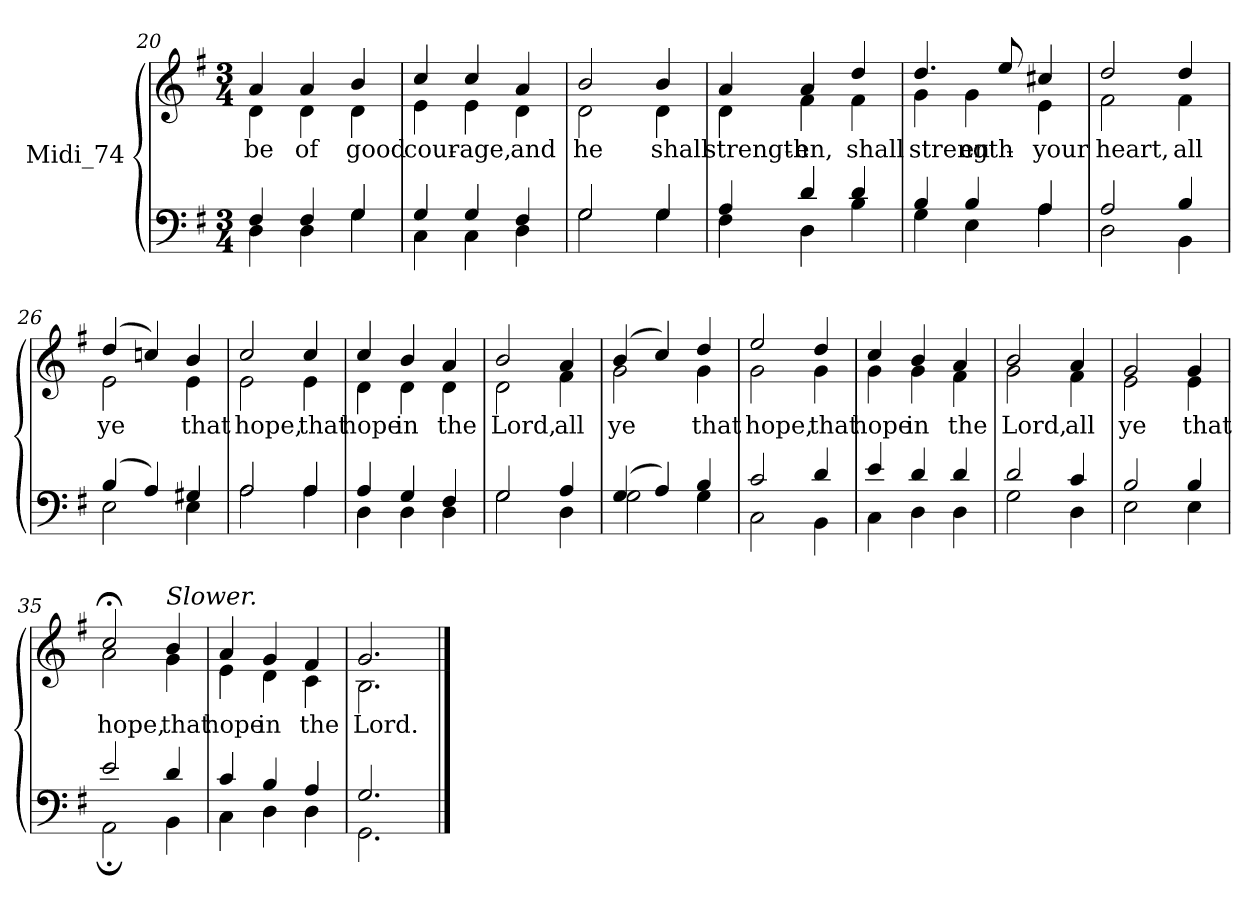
**kern	**kern	**text
*part2	*part1	*part1
*staff2	*staff1	*staff1
*I"Midi_74	*I"Midi_74	*
*clefF4	*clefG2	*
*k[f#]	*k[f#]	*
*G:	*G:	*
*M3/4	*M3/4	*
=20	=20	=20
*^	*^	*
!	!	!	!	!LO:LY:b
4F#/	4D\	4a/	4d\	be
!	!	!	!	!LO:LY:b
4F#/	4D\	4a/	4d\	of
!	!	!	!	!LO:LY:b
4G/	4G\	4b/	4d\	good
=21	=21	=21	=21	=21
!	!	!	!	!LO:LY:b
4G/	4C\	4cc/	4e\	cour-
!	!	!	!	!LO:LY:b
4G/	4C\	4cc/	4e\	-age,
!	!	!	!	!LO:LY:b
4F#/	4D\	4a/	4d\	and
=22	=22	=22	=22	=22
!	!	!	!	!LO:LY:b
2G/	2G\	2b/	2d\	he
!	!	!	!	!LO:LY:b
4G/	4G\	4b/	4d\	shall
=23	=23	=23	=23	=23
!	!	!	!	!LO:LY:b
4A/	4F#\	4a/	4d\	strength-
!	!	!	!	!LO:LY:b
4d/	4D\	4a/	4f#\	-en,
!	!	!	!	!LO:LY:b
4d/	4B\	4dd/	4f#\	shall
!!LO:LB:g=z	!!
=24	=24	=24	=24	=24
!	!	!	!	!LO:LY:b
4B/	4G\	4.dd/	4g\	strength-
!	!	!	!	!LO:LY:b
4B/	4E\	.	4g\	-en
.	.	8ee/	.	.
!	!	!	!	!LO:LY:b
4A/	4A\	4cc#X/	4e\	your
=25	=25	=25	=25	=25
!	!	!	!	!LO:LY:b
2A/	2D\	2dd/	2f#\	heart,
!	!	!	!	!LO:LY:b
4B/	4BB\	4dd/	4f#\	all
=26	=26	=26	=26	=26
!	!	!	!	!LO:LY:b
(>4B/	2E\	(>4dd/	2e\	ye
4A/)	.	4ccn/)	.	.
!	!	!	!	!LO:LY:b
4G#X/	4E\	4b/	4e\	that
=27	=27	=27	=27	=27
!	!	!	!	!LO:LY:b
2A/	2A\	2cc/	2e\	hope,
!	!	!	!	!LO:LY:b
4A/	4A\	4cc/	4e\	that
=28	=28	=28	=28	=28
!	!	!	!	!LO:LY:b
4A/	4D\	4cc/	4d\	hope
!	!	!	!	!LO:LY:b
4G/	4D\	4b/	4d\	in
!	!	!	!	!LO:LY:b
4F#/	4D\	4a/	4d\	the
=29	=29	=29	=29	=29
!	!	!	!	!LO:LY:b
2G/	2G\	2b/	2d\	Lord,
!	!	!	!	!LO:LY:b
4A/	4D\	4a/	4f#\	all
=30	=30	=30	=30	=30
!	!	!	!	!LO:LY:b
(>4G/	2G\	(>4b/	2g\	ye
4A/)	.	4cc/)	.	.
!	!	!	!	!LO:LY:b
4B/	4G\	4dd/	4g\	that
!!LO:LB:g=z	!!
=31	=31	=31	=31	=31
!	!	!	!	!LO:LY:b
2c/	2C\	2ee/	2g\	hope,
!	!	!	!	!LO:LY:b
4d/	4BB\	4dd/	4g\	that
=32	=32	=32	=32	=32
!	!	!	!	!LO:LY:b
4e/	4C\	4cc/	4g\	hope
!	!	!	!	!LO:LY:b
4d/	4D\	4b/	4g\	in
!	!	!	!	!LO:LY:b
4d/	4D\	4a/	4f#\	the
=33	=33	=33	=33	=33
!	!	!	!	!LO:LY:b
2d/	2G\	2b/	2g\	Lord,
!	!	!	!	!LO:LY:b
4c/	4D\	4a/	4f#\	all
=34	=34	=34	=34	=34
!	!	!	!	!LO:LY:b
2B/	2E\	2g/	2e\	ye
!	!	!	!	!LO:LY:b
4B/	4E\	4g/	4e\	that
=35	=35	=35	=35	=35
!	!	!	!	!LO:LY:b
2e/	2AA;\	2cc;</	2a\	hope,
!	!	!LO:TX:a:i:t=Slower.	!	!
!	!	!	!	!LO:LY:b
4d/	4BB\	4b/	4g\	that
=36	=36	=36	=36	=36
!	!	!	!	!LO:LY:b
4c/	4C\	4a/	4e\	hope
!	!	!	!	!LO:LY:b
4B/	4D\	4g/	4d\	in
!	!	!	!	!LO:LY:b
4A/	4D\	4f#/	4c\	the
=37	=37	=37	=37	=37
!	!	!	!	!LO:LY:b
2.G/	2.GG\	2.g/	2.B\	Lord.
*v	*v	*	*	*
*	*v	*v	*
==	==	==
*-	*-	*-
